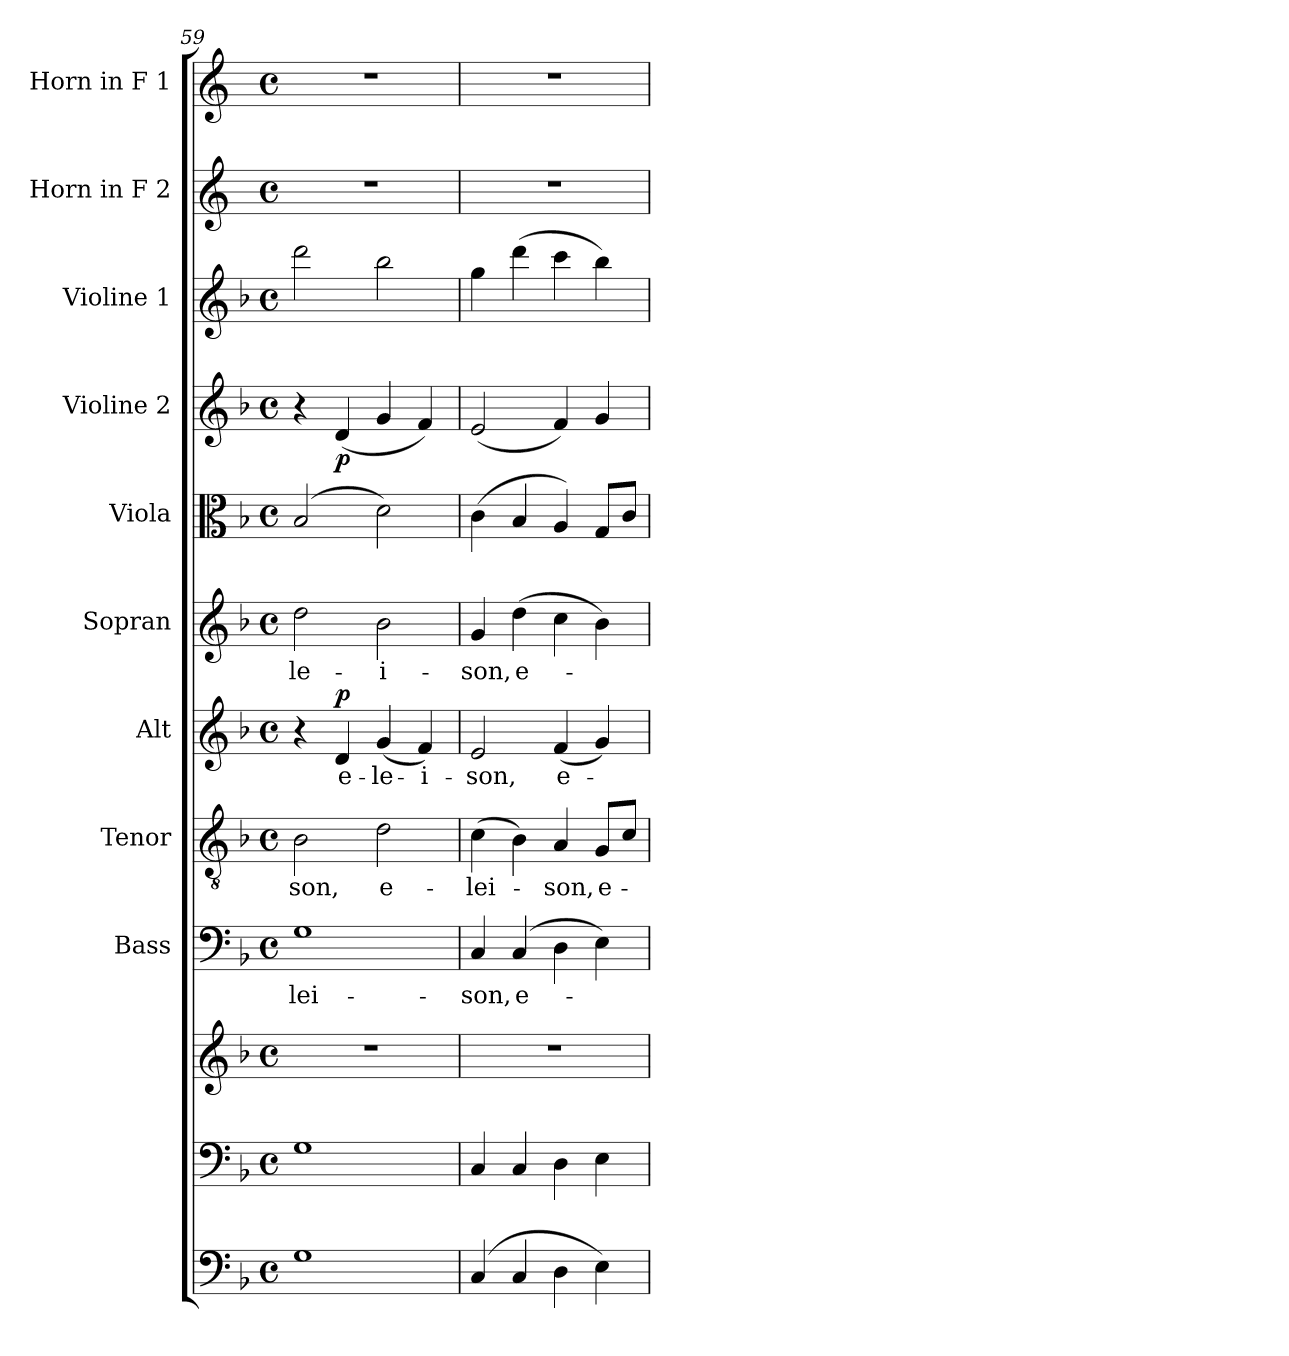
**kern	**kern	**kern	**kern	**text	**kern	**text	**kern	**text	**dynam	**kern	**text	**kern	**kern	**dynam	**kern	**kern	**kern
*part11	*part10	*part10	*part9	*part9	*part8	*part8	*part7	*part7	*part7	*part6	*part6	*part5	*part4	*part4	*part3	*part2	*part1
*staff12	*staff11	*staff10	*staff9	*staff9	*staff8	*staff8	*staff7	*staff7	*staff7	*staff6	*staff6	*staff5	*staff4	*staff4	*staff3	*staff2	*staff1
*	*	*	*I"Bass	*	*I"Tenor	*	*I"Alt	*	*	*I"Sopran	*	*I"Viola	*I"Violine 2	*	*I"Violine 1	*I"Horn in F 2	*I"Horn in F 1
*	*	*	*I'B.	*	*I'T.	*	*I'A.	*	*	*I'S.	*	*I'Vla.	*I'Vl. 2	*	*I'Vl. 1	*	*
*clefF4	*clefF4	*clefG2	*clefF4	*	*clefGv2	*	*clefG2	*	*	*clefG2	*	*clefC3	*clefG2	*	*clefG2	*clefG2	*clefG2
*ITrd7c12	*	*	*	*	*	*	*	*	*	*	*	*	*	*	*	*ITrd4c7	*ITrd4c7
*k[b-]	*k[b-]	*k[b-]	*k[b-]	*	*k[b-]	*	*k[b-]	*	*	*k[b-]	*	*k[b-]	*k[b-]	*	*k[b-]	*k[b-]	*k[b-]
*F:	*F:	*F:	*F:	*	*F:	*	*F:	*	*	*F:	*	*F:	*F:	*	*F:	*F:	*F:
*M4/4	*M4/4	*M4/4	*M4/4	*	*M4/4	*	*M4/4	*	*	*M4/4	*	*M4/4	*M4/4	*	*M4/4	*M4/4	*M4/4
*met(c)	*met(c)	*met(c)	*met(c)	*	*met(c)	*	*met(c)	*	*	*met(c)	*	*met(c)	*met(c)	*	*met(c)	*met(c)	*met(c)
=59	=59	=59	=59	=59	=59	=59	=59	=59	=59	=59	=59	=59	=59	=59	=59	=59	=59
!	!	!	!	!LO:LY:b	!	!LO:LY:b	!	!	!	!	!LO:LY:b	!	!	!	!	!	!
1GG	1G	1r	1G	-lei-	2B-\	-son,	4r	.	.	2dd\	-le-	(2B-/	4r	.	2ddd\	1r	1r
!	!	!	!	!	!	!	!	!LO:LY:b	!LO:DY:a	!	!	!	!	!LO:DY:b	!	!	!
.	.	.	.	.	.	.	4d/	e-	p	.	.	.	(<4d/	p	.	.	.
!	!	!	!	!	!	!LO:LY:b	!	!LO:LY:b	!	!	!LO:LY:b	!	!	!	!	!	!
.	.	.	.	.	2d\	e-	(<4g/	-le-	.	2b-\	-i-	2d\)	4g/	.	2bb-\	.	.
!	!	!	!	!	!	!	!	!LO:LY:b	!	!	!	!	!	!	!	!	!
.	.	.	.	.	.	.	4f/)	-i-	.	.	.	.	4f/)	.	.	.	.
=60	=60	=60	=60	=60	=60	=60	=60	=60	=60	=60	=60	=60	=60	=60	=60	=60	=60
!	!	!	!	!LO:LY:b	!	!LO:LY:b	!	!LO:LY:b	!	!	!LO:LY:b	!	!	!	!	!	!
(4CC/	4C/	1r	4C/	-son,	(>4c\	-lei-	2e/	-son,	.	4g/	-son,	(>4c\	(<2e/	.	4gg\	1r	1r
!	!	!	!	!LO:LY:b	!	!	!	!	!	!	!LO:LY:b	!	!	!	!	!	!
4CC/	4C/	.	(4C/	e-	4B-\)	.	.	.	.	(>4dd\	e-	4B-/	.	.	(>4ddd\	.	.
!	!	!	!	!	!	!LO:LY:b	!	!LO:LY:b	!	!	!	!	!	!	!	!	!
4DD\	4D\	.	4D\	.	4A/	-son,	(<4f/	e-	.	4cc\	.	4A/)	4f/)	.	4ccc\	.	.
!	!	!	!	!	!	!LO:LY:b	!	!	!	!	!	!	!	!	!	!	!
4EE\)	4E\	.	4E\)	.	8G/L	e-	4g/)	.	.	4b-\)	.	8G/L	4g/	.	4bb-\)	.	.
.	.	.	.	.	8c/J	.	.	.	.	.	.	8c/J	.	.	.	.	.
=	=	=	=	=	=	=	=	=	=	=	=	=	=	=	=	=	=
*-	*-	*-	*-	*-	*-	*-	*-	*-	*-	*-	*-	*-	*-	*-	*-	*-	*-
